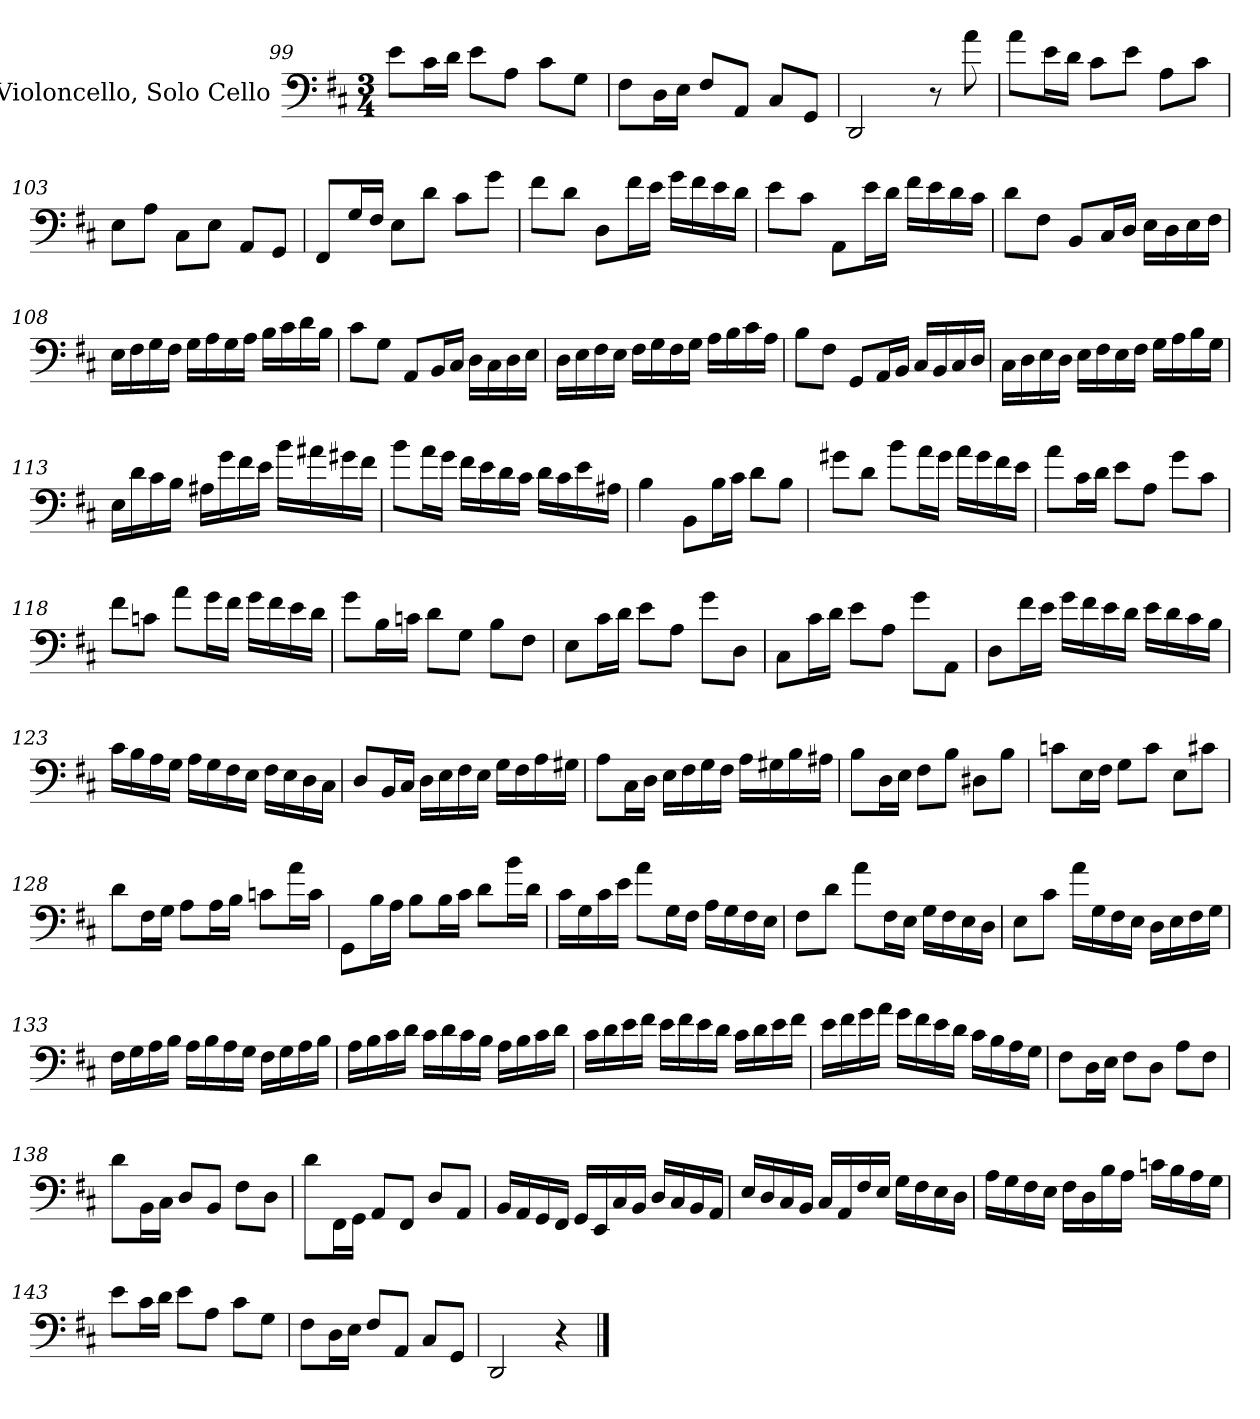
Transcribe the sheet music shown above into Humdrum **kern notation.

**kern
*part1
*staff1
*I"Violoncello, Solo Cello
*I'Vc.
!!LO:LB:g=z
*clefF4
*k[f#c#]
*M3/4
=99
8e\L
16c#\L
16d\JJ
8e\L
8A\J
8c#\L
8G\J
=100
8F#\L
16D\L
16E\JJ
8F#/L
8AA/J
8C#/L
8GG/J
=101
2DD/
8r
8a\
=102
8a\L
16e\L
16d\JJ
8c#\L
8e\J
8A\L
8c#\J
=103
8E\L
8A\J
8C#\L
8E\J
8AA/L
8GG/J
=104
8FF#/L
16G/L
16F#/JJ
8E\L
8d\J
8c#\L
8g\J
!!LO:LB:g=z
=105
8f#\L
8d\J
8D\L
16f#\L
16e\JJ
16g\LL
16f#\
16e\
16d\JJ
=106
8e\L
8c#\J
8AA\L
16e\L
16d\JJ
16f#\LL
16e\
16d\
16c#\JJ
=107
8d\L
8F#\J
8BB/L
16C#/L
16D/JJ
16E\LL
16D\
16E\
16F#\JJ
=108
16E\LL
16F#\
16G\
16F#\JJ
16G\LL
16A\
16G\
16A\JJ
16B\LL
16c#\
16d\
16B\JJ
!!LO:LB:g=z
=109
8c#\L
8G\J
8AA/L
16BB/L
16C#/JJ
16D\LL
16C#\
16D\
16E\JJ
=110
16D\LL
16E\
16F#\
16E\JJ
16F#\LL
16G\
16F#\
16G\JJ
16A\LL
16B\
16c#\
16A\JJ
=111
8B\L
8F#\J
8GG/L
16AA/L
16BB/JJ
16C#/LL
16BB/
16C#/
16D/JJ
=112
16C#\LL
16D\
16E\
16D\JJ
16E\LL
16F#\
16E\
16F#\JJ
16G\LL
16A\
16B\
16G\JJ
!!LO:LB:g=z
=113
16E\LL
16d\
16c#\
16B\JJ
16A#X\LL
16g\
16f#\
16e\JJ
16b\LL
16a#X\
16g#X\
16f#\JJ
=114
8b\L
16a\L
16g\JJ
16f#\LL
16e\
16d\
16c#\JJ
16d\LL
16c#\
16e\
16A#X\JJ
=115
4B\
8BB\L
16B\L
16c#\JJ
8d\L
8B\J
!!LO:LB:g=z
=116
8g#X\L
8d\J
8b\L
16a\L
16g#\JJ
16a\LL
16g#\
16f#\
16e\JJ
=117
8a\L
16c#\L
16d\JJ
8e\L
8A\J
8g\L
8c#\J
=118
8f#\L
8cn\J
8a\L
16g\L
16f#\JJ
16g\LL
16f#\
16e\
16d\JJ
=119
8g\L
16B\L
16cn\JJ
8d\L
8G\J
8B\L
8F#\J
!!LO:LB:g=z
=120
8E\L
16c#\L
16d\JJ
8e\L
8A\J
8g\L
8D\J
=121
8C#\L
16c#\L
16d\JJ
8e\L
8A\J
8g\L
8AA\J
=122
8D\L
16f#\L
16e\JJ
16g\LL
16f#\
16e\
16d\JJ
16e\LL
16d\
16c#\
16B\JJ
=123
16c#\LL
16B\
16A\
16G\JJ
16A\LL
16G\
16F#\
16E\JJ
16F#\LL
16E\
16D\
16C#\JJ
!!LO:LB:g=z
=124
8D/L
16BB/L
16C#/JJ
16D\LL
16E\
16F#\
16E\JJ
16G\LL
16F#\
16A\
16G#X\JJ
=125
8A\L
16C#\L
16D\JJ
16E\LL
16F#\
16G\
16F#\JJ
16A\LL
16G#X\
16B\
16A#X\JJ
=126
8B\L
16D\L
16E\JJ
8F#\L
8B\J
8D#X\L
8B\J
=127
8cn\L
16E\L
16F#\JJ
8G\L
8c\J
8E\L
8c#X\J
!!LO:LB:g=z
=128
8d\L
16F#\L
16G\JJ
8A\L
16A\L
16B\JJ
8cn\L
16a\L
16c\JJ
=129
8GG\L
16B\L
16A\JJ
8B\L
16B\L
16c#\JJ
8d\L
16b\L
16d\JJ
=130
16c#\LL
16G\
16c#\
16e\JJ
8a\L
16G\L
16F#\JJ
16A\LL
16G\
16F#\
16E\JJ
=131
8F#\L
8d\J
8a\L
16F#\L
16E\JJ
16G\LL
16F#\
16E\
16D\JJ
!!LO:PB:g=z
=132
8E\L
8c#\J
16a\LL
16G\
16F#\
16E\JJ
16D\LL
16E\
16F#\
16G\JJ
=133
16F#\LL
16G\
16A\
16B\JJ
16A\LL
16B\
16A\
16G\JJ
16F#\LL
16G\
16A\
16B\JJ
=134
16A\LL
16B\
16c#\
16d\JJ
16c#\LL
16d\
16c#\
16B\JJ
16A\LL
16B\
16c#\
16d\JJ
!!LO:LB:g=z
=135
16c#\LL
16d\
16e\
16f#\JJ
16e\LL
16f#\
16e\
16d\JJ
16c#\LL
16d\
16e\
16f#\JJ
=136
16e\LL
16f#\
16g\
16a\JJ
16g\LL
16f#\
16e\
16d\JJ
16c#\LL
16B\
16A\
16G\JJ
=137
8F#\L
16D\L
16E\JJ
8F#\L
8D\J
8A\L
8F#\J
=138
8d\L
16BB\L
16C#\JJ
8D/L
8BB/J
8F#\L
8D\J
!!LO:LB:g=z
=139
8d\L
16FF#\L
16GG\JJ
8AA/L
8FF#/J
8D/L
8AA/J
=140
16BB/LL
16AA/
16GG/
16FF#/JJ
16GG/LL
16EE/
16C#/
16BB/JJ
16D/LL
16C#/
16BB/
16AA/JJ
=141
16E/LL
16D/
16C#/
16BB/JJ
16C#/LL
16AA/
16F#/
16E/JJ
16G\LL
16F#\
16E\
16D\JJ
=142
16A\LL
16G\
16F#\
16E\JJ
16F#\LL
16D\
16B\
16A\JJ
16cn\LL
16B\
16A\
16G\JJ
!!LO:LB:g=z
=143
8e\L
16c#\L
16d\JJ
8e\L
8A\J
8c#\L
8G\J
=144
8F#\L
16D\L
16E\JJ
8F#/L
8AA/J
8C#/L
8GG/J
=145
2DD/
4r
==
*-
